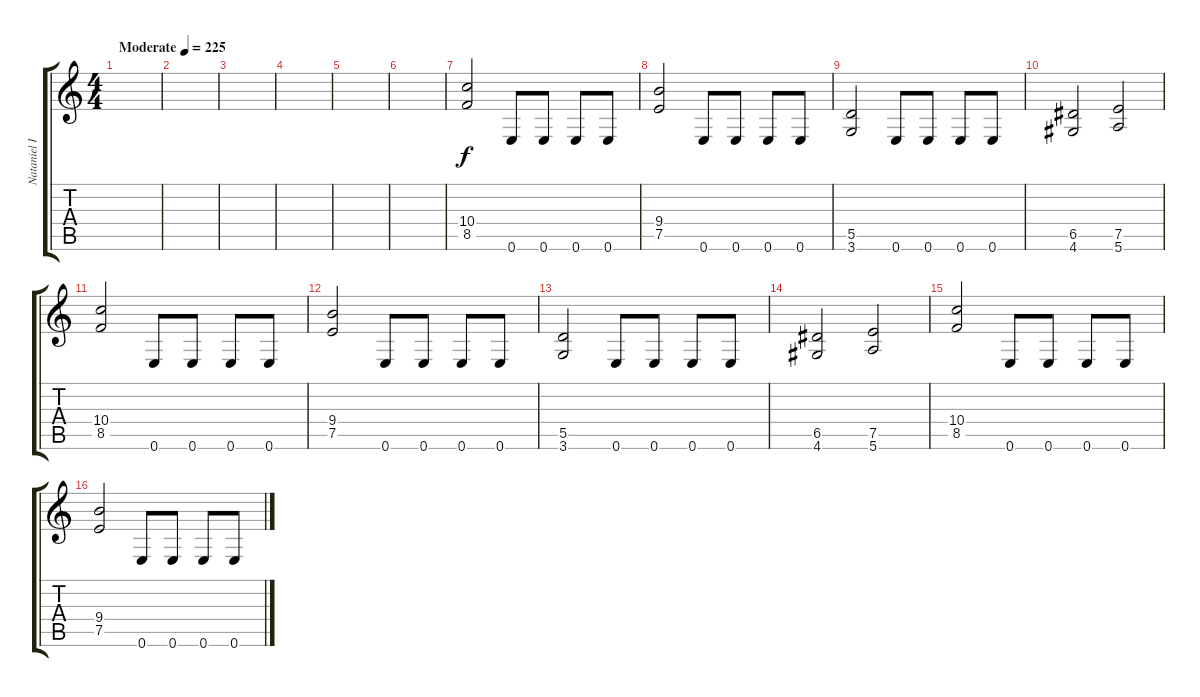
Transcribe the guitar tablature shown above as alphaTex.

\track ("Nataniel Infante" "Nataniel I") {instrument distortionguitar}
\staff {score tabs}
\tuning (E4 B3 G3 D3 A2 E2) {hide}
\ts (4 4)
\tempo (225 "Moderate")
\clef g2
\ks c
|
|
|
|
|
|
(10.4 8.5).2 0.6.8 0.6.8 0.6.8 0.6.8 |
(9.4 7.5).2 0.6.8 0.6.8 0.6.8 0.6.8 |
(5.5 3.6).2 0.6.8 0.6.8 0.6.8 0.6.8 |
(6.5 4.6).2 (7.5 5.6).2 |
(10.4 8.5).2 0.6.8 0.6.8 0.6.8 0.6.8 |
(9.4 7.5).2 0.6.8 0.6.8 0.6.8 0.6.8 |
(5.5 3.6).2 0.6.8 0.6.8 0.6.8 0.6.8 |
(6.5 4.6).2 (7.5 5.6).2 |
(10.4 8.5).2 0.6.8 0.6.8 0.6.8 0.6.8 |
(9.4 7.5).2 0.6.8 0.6.8 0.6.8 0.6.8
